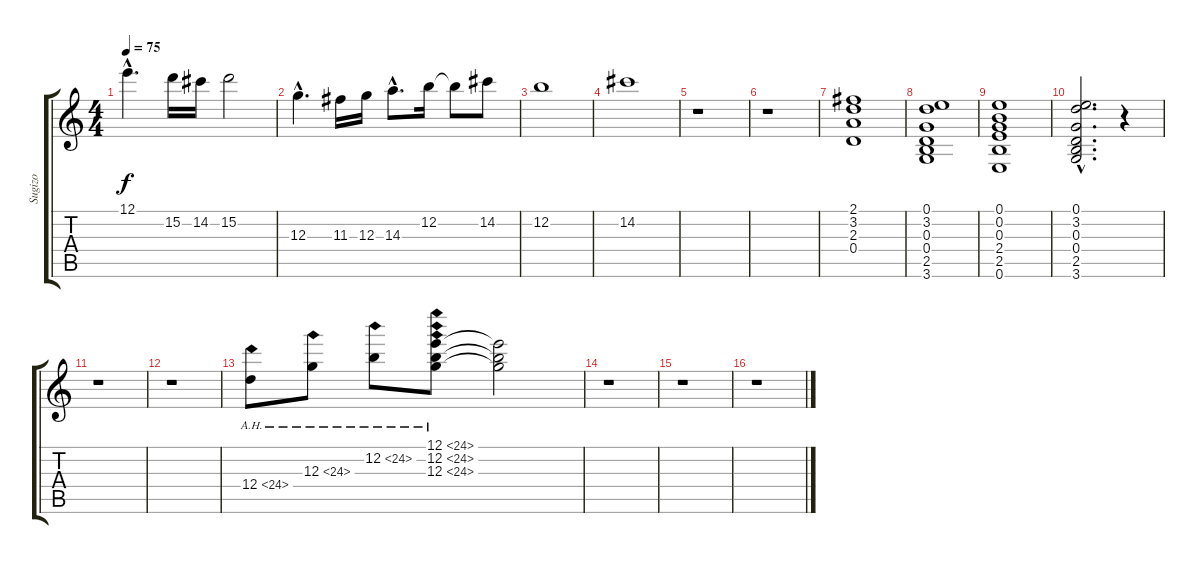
\track ("Sugizo" "Sugizo") {instrument electricguitarclean}
\staff {score tabs}
\tuning (E4 B3 G3 D3 A2 E2) {hide}
\ts (4 4)
\tempo 75
\clef g2
\ks c
12.1{hac}.4{d dy f} 15.2.16 14.2.16 15.2.2 |
12.3{hac}.4{d} 11.3.16 12.3.16 14.3{hac}.8{d} 12.2.16 12.2{t}.8 14.2.8 |
12.2.1 |
14.2.1 |
r.1 |
r.1 |
(2.1 3.2 2.3 0.4).1{instrument acousticguitarsteel} |
(0.1 3.2 0.3 0.4 2.5 3.6).1 |
(0.1 0.2 0.3 2.4 2.5 0.6).1 |
(0.1{hac} 3.2{hac} 0.3{hac} 0.4{hac} 2.5{hac} 3.6{hac}).2{d} r.4 |
r.1 |
r.1 |
12.4{ah 12}.8{instrument electricguitarclean} 12.3{ah 12}.8 12.2{ah 12}.8 (12.1{ah 12} 12.2{ah 12} 12.3{ah 12}).8 (12.1{t} 12.2{t} 12.3{t}).2 |
r.1 |
r.1 |
r.1
